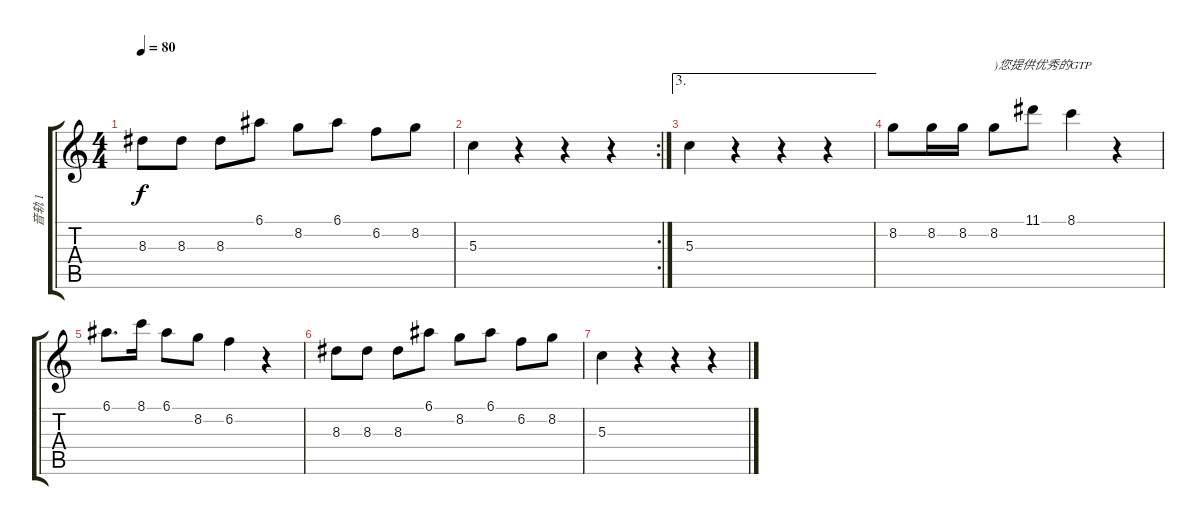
\track ("音轨 1" "音轨 1") {instrument acousticguitarsteel}
\staff {score tabs}
\tuning (E4 B3 G3 D3 A2 E2) {hide}
\ts (4 4)
\tempo 80
\clef g2
\ks c
8.3.8{dy f} 8.3.8 8.3.8 6.1.8 8.2.8 6.1.8 6.2.8 8.2.8 |
\rc 2
5.3.4 r.4 r.4 r.4 |
\ae 3
5.3.4 r.4 r.4 r.4 |
8.2.8 8.2.16 8.2.16 8.2.8{txt ")您提供优秀的GTP"} 11.1.8 8.1.4 r.4 |
6.1.8{d} 8.1.16 6.1.8 8.2.8 6.2.4 r.4 |
8.3.8 8.3.8 8.3.8 6.1.8 8.2.8 6.1.8 6.2.8 8.2.8 |
5.3.4 r.4 r.4 r.4
